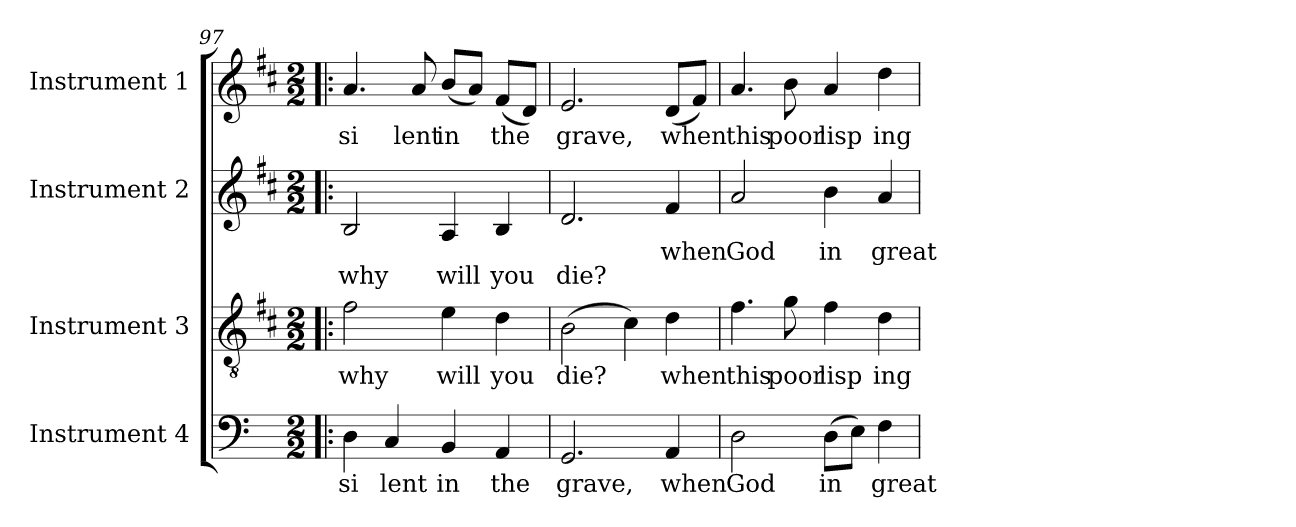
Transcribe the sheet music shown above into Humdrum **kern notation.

**kern	**text	**kern	**text	**kern	**text	**text	**kern	**text
*part4	*part4	*part3	*part3	*part2	*part2	*part2	*part1	*part1
*staff4	*staff4	*staff3	*staff3	*staff2	*staff2	*staff2	*staff1	*staff1
*I"Instrument 4	*	*I"Instrument 3	*	*I"Instrument 2	*	*	*I"Instrument 1	*
*clefF4	*	*clefGv2	*	*clefG2	*	*	*clefG2	*
*	*	*ITrd-3c-5	*	*ITrd-3c-5	*	*	*ITrd-3c-5	*
*k[]	*	*k[f#]	*	*k[f#]	*	*	*k[f#]	*
*C:	*	*G:	*	*G:	*	*	*G:	*
*M2/2	*	*M2/2	*	*M2/2	*	*	*M2/2	*
=97!|:	=97!|:	=97!|:	=97!|:	=97!|:	=97!|:	=97!|:	=97!|:	=97!|:
!	!LO:LY:b:rj	!	!LO:LY:b:rj	!	!LO:LY:b:rj	!LO:LY:b:rj	!	!LO:LY:b
4D\	si	2b\	why	2e/	--	-why	4.dd/	si
!	!LO:LY:b:rj	!	!	!	!	!	!	!
4C/	lent	.	.	.	.	.	.	.
!	!	!	!	!	!	!	!	!LO:LY:b
.	.	.	.	.	.	.	8dd/	lent
!	!LO:LY:b:rj	!	!LO:LY:b:rj	!	!LO:LY:b:rj	!LO:LY:b:rj	!	!LO:LY:b
4BB/	in	4a\	will	4d/	-	-will	(<8ee/L	in
!	!	!	!	!	!	!	!	!LO:LY:b
.	.	.	.	.	.	.	8dd/J)	.
!	!LO:LY:b:rj	!	!LO:LY:b:rj	!	!LO:LY:b:rj	!LO:LY:b:rj	!	!LO:LY:b
4AA/	the	4g\	you	4e/	-	-you	(<8b/L	the
!	!	!	!	!	!	!	!	!LO:LY:b
.	.	.	.	.	.	.	8g/J)	.
=98	=98	=98	=98	=98	=98	=98	=98	=98
!	!LO:LY:b:rj	!	!LO:LY:b:rj	!	!LO:LY:b:rj	!LO:LY:b:rj	!	!LO:LY:b
2.GG/	grave,	(>2e\	die?	2.g/	.	die?	2.a/	grave,
!	!	!	!LO:LY:b:rj	!	!	!	!	!
.	.	4f#\)	.	.	.	.	.	.
!	!LO:LY:b:rj	!	!LO:LY:b:rj	!	!LO:LY:b:rj	!LO:LY:b:rj	!	!LO:LY:b
4AA/	when	4g\	when	4b/	when	.	(<8g/L	when
!	!	!	!	!	!	!	!	!LO:LY:b
.	.	.	.	.	.	.	8b/J)	.
=99	=99	=99	=99	=99	=99	=99	=99	=99
!	!LO:LY:b:rj	!	!LO:LY:b:rj	!	!LO:LY:b:rj	!	!	!LO:LY:b
2D\	God	4.b\	this	2dd/	God	.	4.dd/	this
!	!	!	!LO:LY:b:rj	!	!	!	!	!LO:LY:b
.	.	8cc\	poor	.	.	.	8ee\	poor
!	!LO:LY:b:rj	!	!LO:LY:b:rj	!	!LO:LY:b:rj	!	!	!LO:LY:b
(>8D\L	in	4b\	lisp	4ee\	in	.	4dd/	lisp
!	!LO:LY:b:rj	!	!	!	!	!	!	!
8E\J)	.	.	.	.	.	.	.	.
!	!LO:LY:b:rj	!	!LO:LY:b:rj	!	!LO:LY:b:rj	!	!	!LO:LY:b
4F\	great	4g\	ing	4dd/	great	.	4gg\	ing
=	=	=	=	=	=	=	=	=
*-	*-	*-	*-	*-	*-	*-	*-	*-
